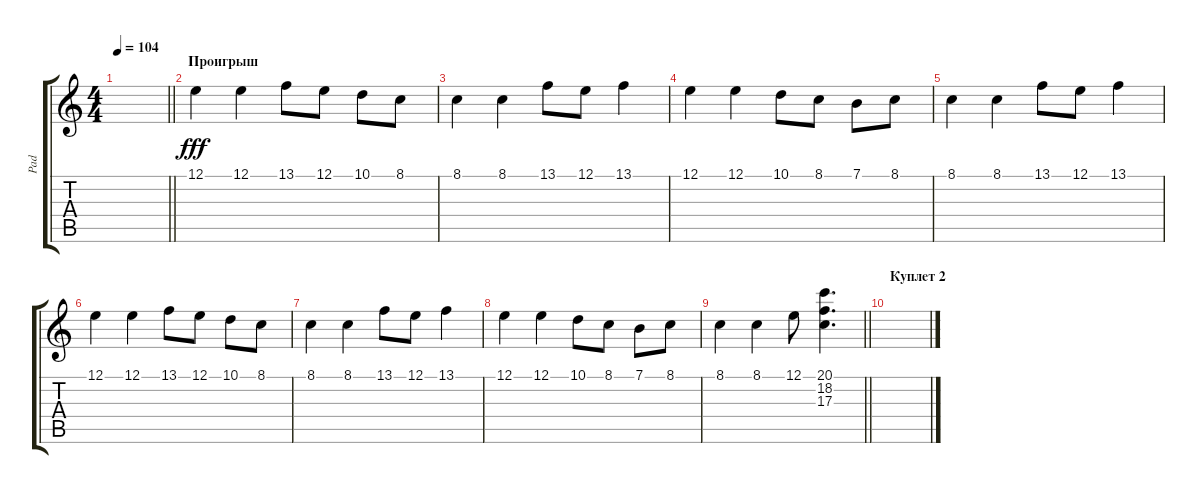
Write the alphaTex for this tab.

\track ("Pad" "Pad") {instrument pad2warm}
\staff {score tabs}
\tuning (E4 B3 G3 D3 A2 E2) {hide}
\ts (4 4)
\tempo 104
\clef g2
\barLineRight lightlight
\ks c
|
\section ("" "Проигрыш")
12.1.4{dy fff} 12.1.4 13.1.8 12.1.8 10.1.8 8.1.8 |
8.1.4 8.1.4 13.1.8 12.1.8 13.1.4 |
12.1.4 12.1.4 10.1.8 8.1.8 7.1.8 8.1.8 |
8.1.4 8.1.4 13.1.8 12.1.8 13.1.4 |
12.1.4 12.1.4 13.1.8 12.1.8 10.1.8 8.1.8 |
8.1.4 8.1.4 13.1.8 12.1.8 13.1.4 |
12.1.4 12.1.4 10.1.8 8.1.8 7.1.8 8.1.8 |
\barLineRight lightlight
8.1.4 8.1.4 12.1.8 (20.1 18.2 17.3).4{d} |
\section ("" "Куплет 2")
